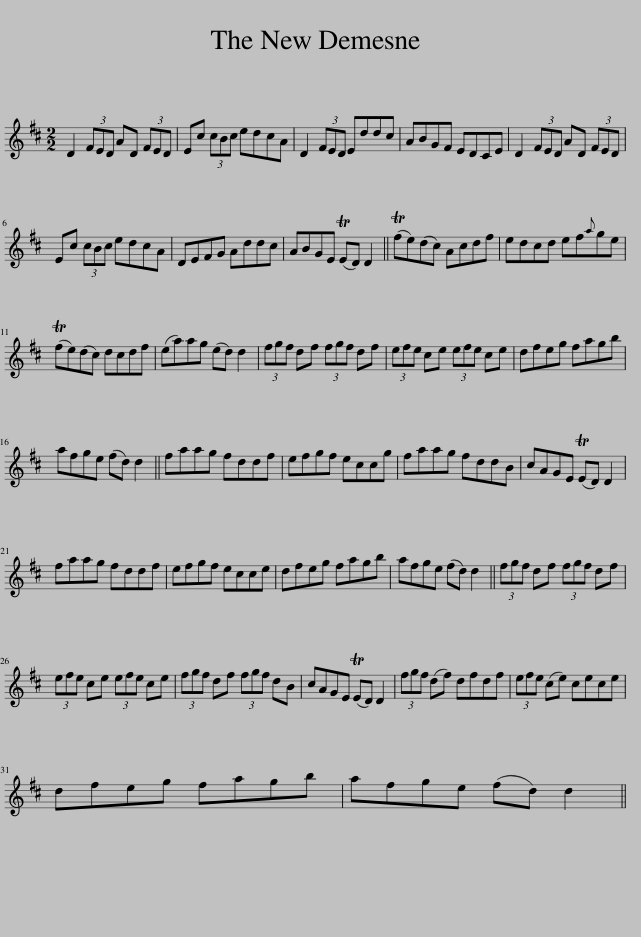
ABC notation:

X:1
L:1/8
M:2/2
I:linebreak $
K:D
V:1 treble
V:1
 D2 (3FED AD (3FED | Ec (3cBc edcA | D2 (3FED Eddc | ABGF EDCE | D2 (3FED AD (3FED |$ %5
 Ec (3cBc edcA | DEFG Addc | ABGE (TED) D2 || (Tfe)(dc) Acdf | edcd ef{a}ge |$ %10
 (Tfe)(dc) dcdf | (ea)ag (ed) d2 | (3fgf df (3fgf df | (3efe ce (3efe ce | dfeg fagb |$ %15
 afge (fd) d2 || faag fddf | efgf eccg | faag fddB | cAGE (TED) D2 |$ %20
 faag fddf | efgf ecce | dfeg fagb | afge (fd) d2 || (3fgf df (3fgf df |$ %25
 (3efe ce (3efe ce | (3fgf df (3fgf dB | cAGE (TED) D2 | (3fgf (df) dfdf | (3efe (ce) cece |$ %30
 dfeg fagb | afge (fd) d2 || %32
